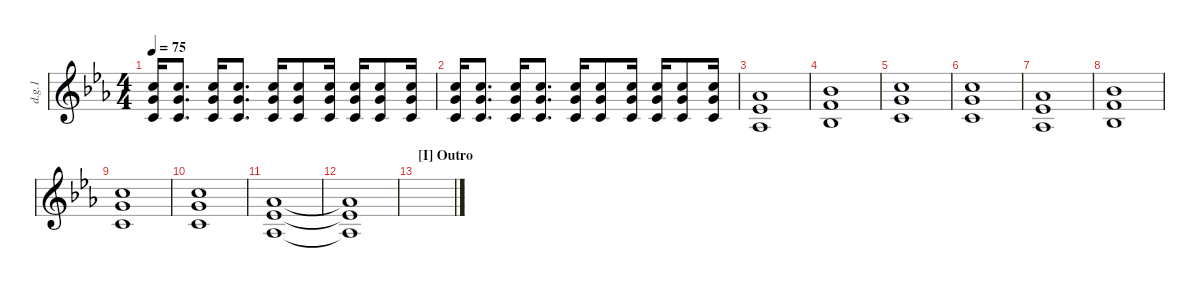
\defaultSystemsLayout 4
\hideDynamics
\bracketExtendMode nobrackets
\otherSystemsTrackNameOrientation horizontal
\track ("Distortion Guitar 1" "d.g.1") {instrument distortionguitar}
\staff {score}
\tuning (E4 B3 G3 D3 A2 E2)
\ts (4 4)
\tempo 75
\clef g2
\ks cminor
(8.6{acc forcenatural} 10.5{acc forcenatural} 10.4{acc forcenatural}).16{dy ff beam Up} (8.6{pm acc forcenatural} 10.5{pm acc forcenatural} 10.4{pm acc forcenatural}).8{d beam Up} (8.6{acc forcenatural} 10.5{acc forcenatural} 10.4{acc forcenatural}).16{beam Up} (8.6{pm acc forcenatural} 10.5{pm acc forcenatural} 10.4{pm acc forcenatural}).8{d beam Up} (8.6{acc forcenatural} 10.5{acc forcenatural} 10.4{acc forcenatural}).16{beam Up} (8.6{pm acc forcenatural} 10.5{pm acc forcenatural} 10.4{pm acc forcenatural}).8{beam Up} (8.6{pm acc forcenatural} 10.5{pm acc forcenatural} 10.4{pm acc forcenatural}).16{beam Up} (8.6{pm acc forcenatural} 10.5{pm acc forcenatural} 10.4{pm acc forcenatural}).16{beam Up} (8.6{acc forcenatural} 10.5{acc forcenatural} 10.4{acc forcenatural}).8{beam Up} (8.6{pm acc forcenatural} 10.5{pm acc forcenatural} 10.4{pm acc forcenatural}).16{beam Up} |
(8.6{acc forcenatural} 10.5{acc forcenatural} 10.4{acc forcenatural}).16{beam Up} (8.6{pm acc forcenatural} 10.5{pm acc forcenatural} 10.4{pm acc forcenatural}).8{d beam Up} (8.6{acc forcenatural} 10.5{acc forcenatural} 10.4{acc forcenatural}).16{beam Up} (8.6{pm acc forcenatural} 10.5{pm acc forcenatural} 10.4{pm acc forcenatural}).8{d beam Up} (8.6{acc forcenatural} 10.5{acc forcenatural} 10.4{acc forcenatural}).16{beam Up} (8.6{pm acc forcenatural} 10.5{pm acc forcenatural} 10.4{pm acc forcenatural}).8{beam Up} (8.6{pm acc forcenatural} 10.5{pm acc forcenatural} 10.4{pm acc forcenatural}).16{beam Up} (8.6{pm acc forcenatural} 10.5{pm acc forcenatural} 10.4{pm acc forcenatural}).16{beam Up} (8.6{acc forcenatural} 10.5{acc forcenatural} 10.4{acc forcenatural}).8{beam Up} (8.6{pm acc forcenatural} 10.5{pm acc forcenatural} 10.4{pm acc forcenatural}).16{beam Up} |
(4.6{acc b} 6.5{acc b} 6.4{acc b}).1{beam Up} |
(6.6{acc b} 8.5{acc forcenatural} 8.4{acc b}).1{beam Up} |
(8.6{acc forcenatural} 10.5{acc forcenatural} 10.4{acc forcenatural}).1{beam Up} |
(8.6{acc forcenatural} 10.5{acc forcenatural} 10.4{acc forcenatural}).1{beam Up} |
(4.6{acc b} 6.5{acc b} 6.4{acc b}).1{beam Up} |
(6.6{acc b} 8.5{acc forcenatural} 8.4{acc b}).1{beam Up} |
(8.6{acc forcenatural} 10.5{acc forcenatural} 10.4{acc forcenatural}).1{beam Up} |
(8.6{acc forcenatural} 10.5{acc forcenatural} 10.4{acc forcenatural}).1{beam Up} |
(4.6{acc b} 6.5{acc b} 6.4{acc b}).1{beam Up} |
(4.6{t acc b} 6.5{t acc b} 6.4{t acc b}).1{beam Up} |
\section ("I" "Outro")
